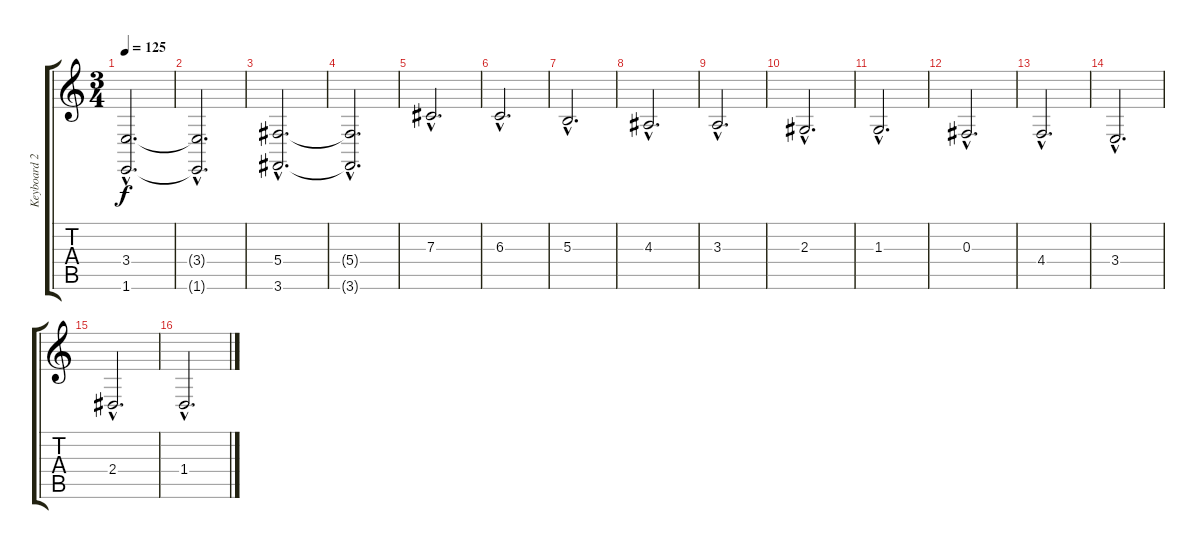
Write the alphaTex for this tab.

\track ("Keyboard 2" "Keyboard 2") {instrument tremolostrings}
\staff {score tabs}
\tuning (Eb4 Bb3 Gb3 Db3 Ab2 Eb2) {hide}
\ts (3 4)
\tempo 125
\clef g2
\ks c
(3.4{hac} 1.6{hac}).2{d dy f} |
(3.4{hac t} 1.6{hac t}).2{d} |
(5.4{hac} 3.6{hac}).2{d} |
(5.4{hac t} 3.6{hac t}).2{d} |
7.3{hac}.2{d} |
6.3{hac}.2{d} |
5.3{hac}.2{d} |
4.3{hac}.2{d} |
3.3{hac}.2{d} |
2.3{hac}.2{d} |
1.3{hac}.2{d} |
0.3{hac}.2{d} |
4.4{hac}.2{d} |
3.4{hac}.2{d} |
2.4{hac}.2{d} |
1.4{hac}.2{d}
